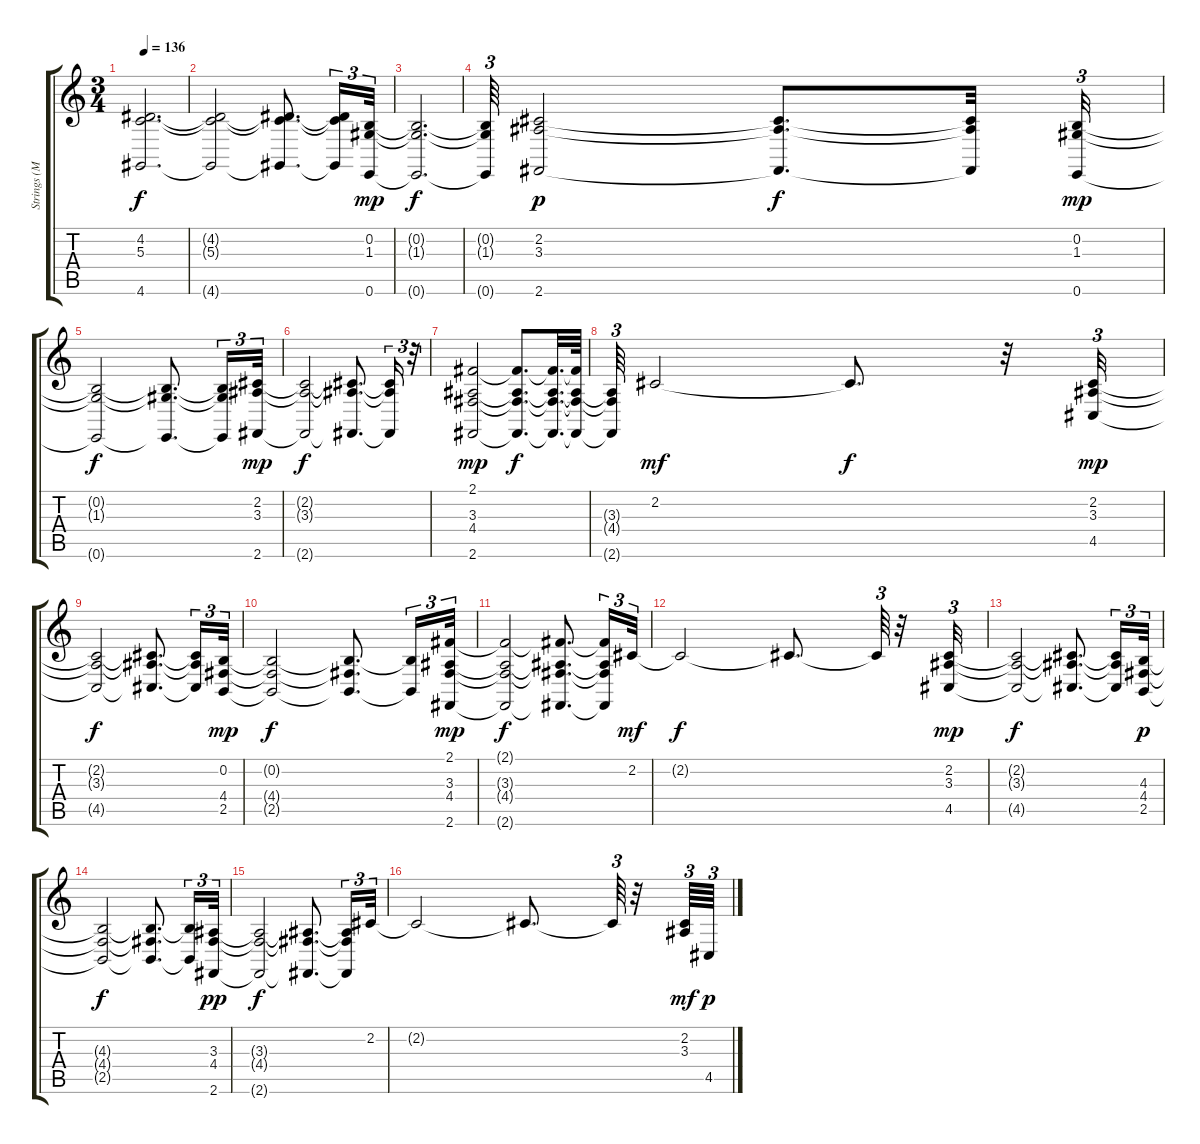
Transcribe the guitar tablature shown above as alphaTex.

\track ("Strings (Melody)             " "Strings (M") {instrument stringensemble2}
\staff {score tabs}
\tuning (E4 B3 G3 D3 A2 E2) {hide}
\ts (3 4)
\tempo 136
\clef g2
\ks c
(4.2{t} 5.3{t} 4.6{t}).2{d dy f} |
(4.2{t} 5.3{t} 4.6{t}).2 (4.2{t} 5.3{t} 4.6{t}).8{d} (4.2{t} 5.3{t} 4.6{t}).16{tu (3 2)} (0.2 1.3 0.6).32{tu (3 2) dy mp} |
(0.2{t} 1.3{t} 0.6{t}).2{d dy f} |
(0.2{t} 1.3{t} 0.6{t}).64{tu (3 2)} (2.2 3.3 2.6).2{dy p} (2.2{t} 3.3{t} 2.6{t}).8{d dy f} (2.2{t} 3.3{t} 2.6{t}).32 (0.2 1.3 0.6).32{tu (3 2) dy mp} |
(0.2{t} 1.3{t} 0.6{t}).2{dy f} (0.2{t} 1.3{t} 0.6{t}).8{d} (0.2{t} 1.3{t} 0.6{t}).16{tu (3 2)} (2.2 3.3 2.6).32{tu (3 2) dy mp} |
(2.2{t} 3.3{t} 2.6{t}).2{dy f} (2.2{t} 3.3{t} 2.6{t}).8{d} (2.2{t} 3.3{t} 2.6{t}).16{tu (3 2)} r.32{tu (3 2)} |
(2.1 3.3 4.4 2.6).2{dy mp} (2.1{t} 3.3{t} 4.4{t} 2.6{t}).8{d dy f} (2.1{t} 3.3{t} 4.4{t} 2.6{t}).32{d} (2.1{t} 3.3{t} 4.4{t} 2.6{t}).64 |
(3.3{t} 4.4{t} 2.6{t}).64{tu (3 2)} 2.2.2{dy mf} 2.2{t}.8{d dy f} r.32 (2.2 3.3 4.5).32{tu (3 2) dy mp} |
(2.2{t} 3.3{t} 4.5{t}).2{dy f} (2.2{t} 3.3{t} 4.5{t}).8{d} (2.2{t} 3.3{t} 4.5{t}).16{tu (3 2)} (0.2 4.4 2.5).32{tu (3 2) dy mp} |
(0.2{t} 4.4{t} 2.5{t}).2{dy f} (0.2{t} 4.4{t} 2.5{t}).8{d} (0.2{t} 2.5{t}).16{tu (3 2)} (2.1 3.3 4.4 2.6).32{tu (3 2) dy mp} |
(2.1{t} 3.3{t} 4.4{t} 2.6{t}).2{dy f} (2.1{t} 3.3{t} 4.4{t} 2.6{t}).8{d} (2.1{t} 3.3{t} 4.4{t} 2.6{t}).16{tu (3 2)} 2.2.32{tu (3 2) dy mf} |
2.2{t}.2{dy f} 2.2{t}.8{d} 2.2{t}.64{tu (3 2)} r.32 (2.2 3.3 4.5).32{tu (3 2) dy mp} |
(2.2{t} 3.3{t} 4.5{t}).2{dy f} (2.2{t} 3.3{t} 4.5{t}).8{d} (2.2{t} 3.3{t} 4.5{t}).16{tu (3 2)} (4.3 4.4 2.5).32{tu (3 2) dy p} |
(4.3{t} 4.4{t} 2.5{t}).2{dy f} (4.3{t} 4.4{t} 2.5{t}).8{d} (4.3{t} 2.5{t}).16{tu (3 2)} (3.3 4.4 2.6).32{tu (3 2) dy pp} |
(3.3{t} 4.4{t} 2.6{t}).2{dy f} (3.3{t} 4.4{t} 2.6{t}).8{d} (3.3{t} 4.4{t} 2.6{t}).16{tu (3 2)} 2.2.32{tu (3 2)} |
2.2{t}.2 2.2{t}.8{d} 2.2{t}.64{tu (3 2)} r.32 (2.2 3.3).64{tu (3 2) dy mf} 4.5.64{tu (3 2) dy p}
